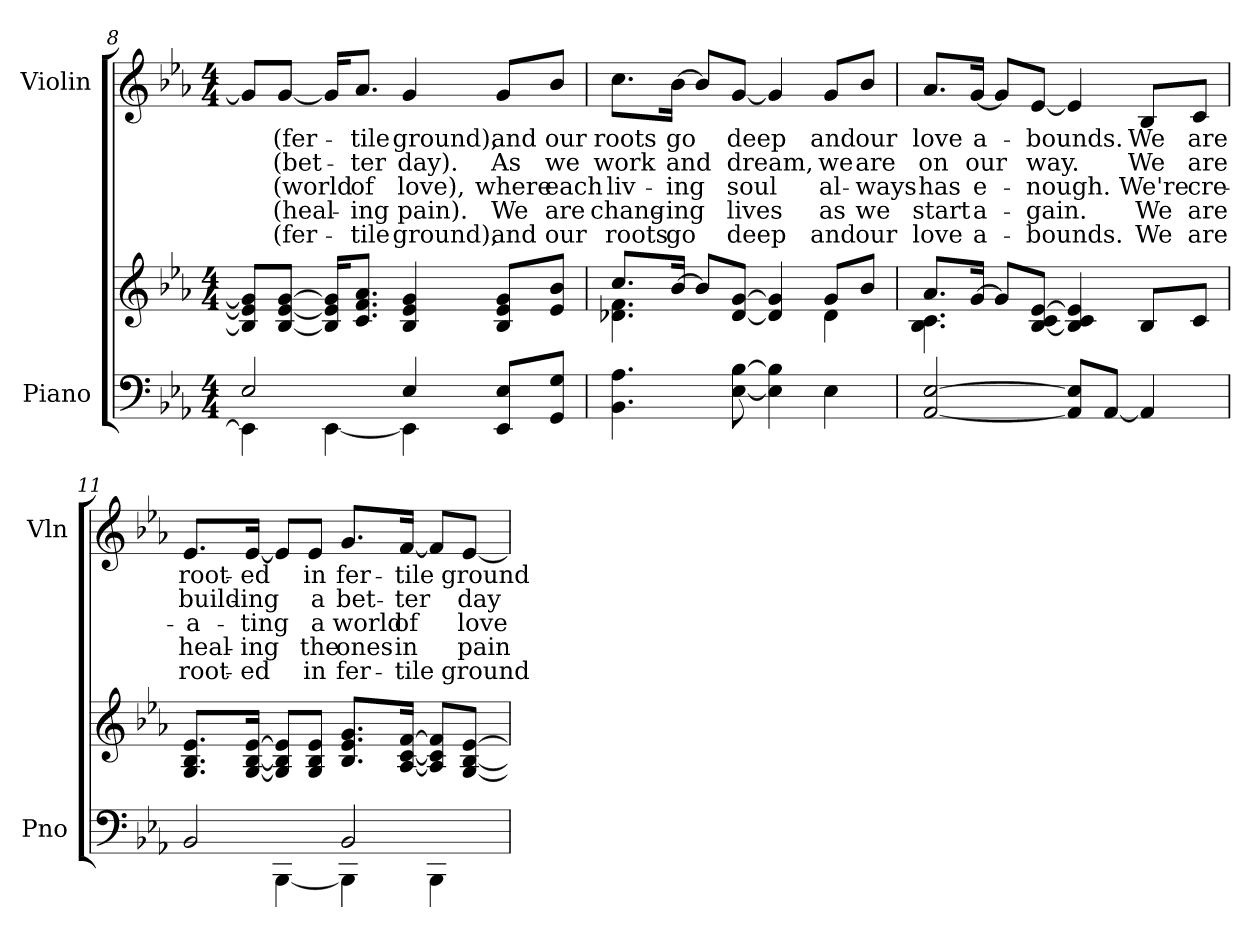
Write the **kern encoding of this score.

**kern	**kern	**kern	**text	**text	**text	**text	**text
*part2	*part2	*part1	*part1	*part1	*part1	*part1	*part1
*staff3	*staff2	*staff1	*staff1	*staff1	*staff1	*staff1	*staff1
*I"Piano	*	*I"Violin	*	*	*	*	*
*I'Pno	*	*I'Vln	*	*	*	*	*
!!LO:PB:g=z
*clefF4	*clefG2	*clefG2	*	*	*	*	*
*k[b-e-a-]	*k[b-e-a-]	*k[b-e-a-]	*	*	*	*	*
*M4/4	*M4/4	*M4/4	*	*	*	*	*
=8	=8	=8	=8	=8	=8	=8	=8
*^	*	*	*	*	*	*	*
2E-/	4EE-\]	8B-/] 8e-/] 8g/]L	8g/L]	.	.	.	.	.
!	!	!	!	!LO:LY:b	!LO:LY:b	!LO:LY:b	!LO:LY:b	!LO:LY:b
.	.	[<8B-/ [<8e-/ [>8g/J	[<8g/J	(fer-	(bet-	(world	(heal-	(fer-
.	[4EE-\	16B-/] 16e-/] 16g/]KL	16g/KL]	.	.	.	.	.
!	!	!	!	!LO:LY:b	!LO:LY:b	!LO:LY:b	!LO:LY:b	!LO:LY:b
.	.	8.c/ 8.f/ 8.a-/J	8.a-/J	-tile	-ter	of	-ing	-tile
!	!	!	!	!LO:LY:b	!LO:LY:b	!LO:LY:b	!LO:LY:b	!LO:LY:b
4E-/	4EE-\]	4B-/ 4e-/ 4g/	4g/	ground),	day).	love),	pain).	ground),
!	!	!	!	!LO:LY:b	!LO:LY:b	!LO:LY:b	!LO:LY:b	!LO:LY:b
8EE-/ 8E-/L	4ryy	8B-/ 8e-/ 8g/L	8g/L	and	As	where	We	and
!	!	!	!	!LO:LY:b	!LO:LY:b	!LO:LY:b	!LO:LY:b	!LO:LY:b
8GG/ 8G/J	.	8e-/ 8b-/J	8b-/J	our	we	each	are	our
*v	*v	*	*	*	*	*	*	*
=9	=9	=9	=9	=9	=9	=9	=9
*	*^	*	*	*	*	*	*
!	!	!	!	!LO:LY:b	!LO:LY:b	!LO:LY:b	!LO:LY:b	!LO:LY:b
4.BB-\ 4.A-\	8.cc/L	4.d-X\ 4.f\	8.cc\L	roots	work	liv-	chang-	roots
!	!	!	!	!LO:LY:b	!LO:LY:b	!LO:LY:b	!LO:LY:b	!LO:LY:b
.	[>16b-/Jk	.	[>16b-\Jk	go	and	-ing	-ing	go
.	8b-/L]	.	8b-/L]	.	.	.	.	.
!	!	!	!	!LO:LY:b	!LO:LY:b	!LO:LY:b	!LO:LY:b	!LO:LY:b
[<8E-\ [>8B-\	[<8d-/ [>8g/J	4.ryy	[8g/J	deep	dream,	soul	lives	deep
4E-\] 4B-\]	4d-/] 4g/]	.	4g/]	.	.	.	.	.
!	!	!	!	!LO:LY:b	!LO:LY:b	!LO:LY:b	!LO:LY:b	!LO:LY:b
4E-\	8g/L	4d-\	8g/L	and	we	al-	as	and
!	!	!	!	!LO:LY:b	!LO:LY:b	!LO:LY:b	!LO:LY:b	!LO:LY:b
.	8b-/J	.	8b-/J	our	are	-ways	we	our
!!LO:LB:g=z
=10	=10	=10	=10	=10	=10	=10	=10	=10
!	!	!	!	!LO:LY:b	!LO:LY:b	!LO:LY:b	!LO:LY:b	!LO:LY:b
[<2AA-/ [>2E-/	8.a-/L	4.B-\ 4.c\	8.a-/L	love	on	has	start	love
!	!	!	!	!LO:LY:b	!LO:LY:b	!LO:LY:b	!LO:LY:b	!LO:LY:b
.	[>16g/Jk	.	[<16g/Jk	a-	our	e-	a-	a-
.	8g/L]	.	8g/L]	.	.	.	.	.
!	!	!	!	!LO:LY:b	!LO:LY:b	!LO:LY:b	!LO:LY:b	!LO:LY:b
.	[<8B-/ 8c/ [>8e-/J	2ryy	[<8e-/J	-bounds.	way.	-nough.	-gain.	-bounds.
8AA-/] 8E-/]L	4B-/] 4c/ 4e-/]	.	4e-/]	.	.	.	.	.
[8AA-/J	.	.	.	.	.	.	.	.
!	!	!	!	!LO:LY:b	!LO:LY:b	!LO:LY:b	!LO:LY:b	!LO:LY:b
4AA-/]	8B-/L	.	8B-/L	We	We	We're	We	We
!	!	!	!	!LO:LY:b	!LO:LY:b	!LO:LY:b	!LO:LY:b	!LO:LY:b
.	8c/J	8ryy	8c/J	are	are	cre-	are	are
=11	=11	=11	=11	=11	=11	=11	=11	=11
*^	*	*	*	*	*	*	*	*
!	!	!	!	!	!LO:LY:b	!LO:LY:b	!LO:LY:b	!LO:LY:b	!LO:LY:b
*	*	*v	*v	*	*	*	*	*	*
2BB-/	4ryy	8.G/ 8.B-/ 8.e-/L	8.e-/L	root-	build-	-a-	heal-	root-
!	!	!	!	!LO:LY:b	!LO:LY:b	!LO:LY:b	!LO:LY:b	!LO:LY:b
.	.	[<16G/ [<16B-/ [>16e-/Jk	[16e-/Jk	-ed	-ing	-ting	-ing	-ed
.	[<4BBB-\	8G/] 8B-/] 8e-/]L	8e-/L]	.	.	.	.	.
!	!	!	!	!LO:LY:b	!LO:LY:b	!LO:LY:b	!LO:LY:b	!LO:LY:b
.	.	8G/ 8B-/ 8e-/J	8e-/J	in	a	a	the	in
!	!	!	!	!LO:LY:b	!LO:LY:b	!LO:LY:b	!LO:LY:b	!LO:LY:b
2BB-/	4BBB-\]	8.B-/ 8.e-/ 8.g/L	8.g/L	fer-	bet-	world	ones	fer-
!	!	!	!	!LO:LY:b	!LO:LY:b	!LO:LY:b	!LO:LY:b	!LO:LY:b
.	.	[<16A-/ [>16c/ [16f/Jk	[<16f/Jk	-tile	-ter	of	in	-tile
.	4BBB-\	8A-/] 8c/] 8f/]L	8f/L]	.	.	.	.	.
!	!	!	!	!LO:LY:b	!LO:LY:b	!LO:LY:b	!LO:LY:b	!LO:LY:b
.	.	[8G/ [8B-/ [8e-/J	[8e-/J	ground	day	love	pain	ground
*v	*v	*	*	*	*	*	*	*
=	=	=	=	=	=	=	=
*-	*-	*-	*-	*-	*-	*-	*-
